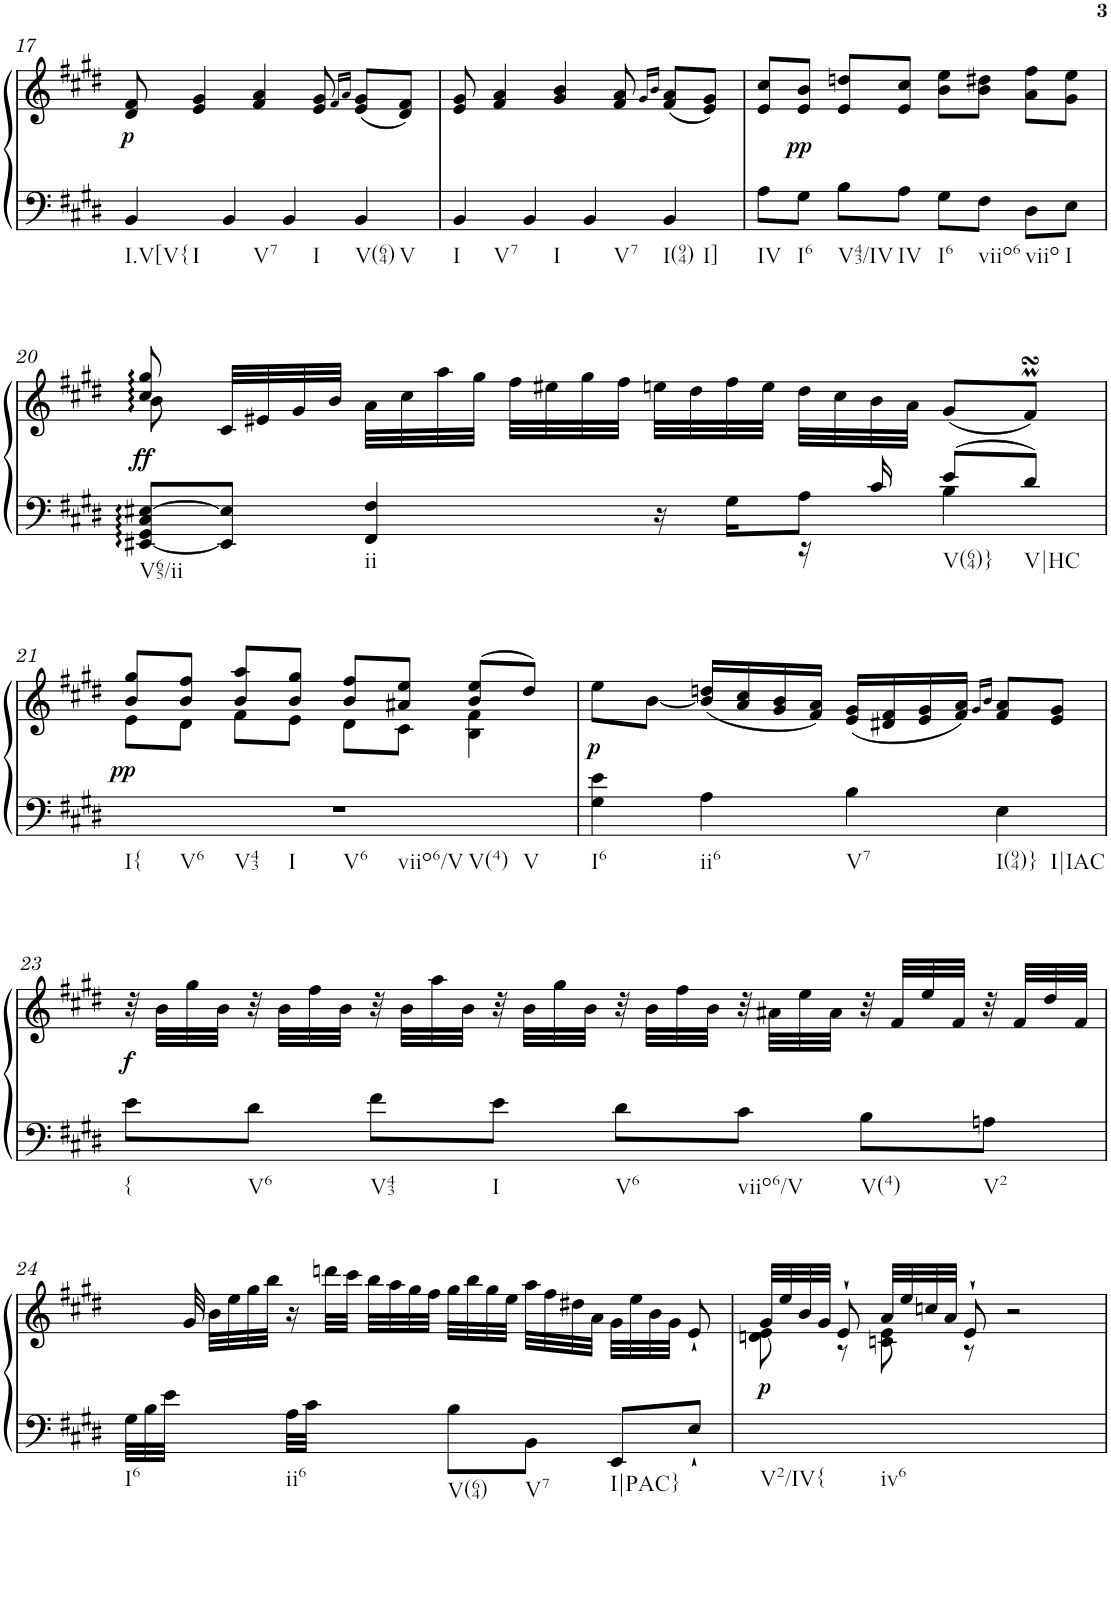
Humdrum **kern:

**kern	**kern	**dynam
*part1	*part1	*part1
*staff2	*staff1	*staff1/2
*I"Harpsichord	*	*
*I'Hch.	*	*
!!LO:PB:g=z
*clefF4	*clefG2	*
*k[f#c#g#d#]	*k[f#c#g#d#]	*
*E:	*E:	*
*M4/4	*M4/4	*
*met(c)	*met(c)	*
=17	=17	=17
!LO:TX:b:t=I.V[V{	!	!
!LO:TX:b:t=I	!	!
!	!	!LO:DY:b
4BB/	8d#/ 8f#/	p
.	4e/ 4g#/	.
!LO:TX:b:t=V7	!	!
4BB/	.	.
.	4f#/ 4a/	.
!LO:TX:b:t=I	!	!
4BB/	.	.
.	8e/ 8g#/	.
.	16qf#/LL	.
.	16qa/JJ	.
!LO:TX:b:t=V(64)	!	!
!LO:TX:b:t=V	!	!
4BB/	(<8e/ 8g#/L	.
.	8d#/ 8f#/J)	.
=18	=18	=18
!LO:TX:b:t=I	!	!
!LO:TX:b:t=V7	!	!
4BB/	8e/ 8g#/	.
.	4f#/ 4a/	.
!LO:TX:b:t=I	!	!
4BB/	.	.
.	4g#/ 4b/	.
!LO:TX:b:t=V7	!	!
4BB/	.	.
.	8f#/ 8a/	.
.	16qg#/LL	.
.	16qb/JJ	.
!LO:TX:b:t=I(94)	!	!
!LO:TX:b:t=I]	!	!
4BB/	(<8f#/ 8a/L	.
.	8e/ 8g#/J)	.
=19	=19	=19
!LO:TX:b:t=IV	!	!
8A\L	8e/ 8cc#/L	.
!LO:TX:b:t=I6	!	!
!	!	!LO:DY:b
8G#\J	8e/ 8b/J	pp
!LO:TX:b:t=V43/IV	!	!
8B\L	8e/ 8ddn/L	.
!LO:TX:b:t=IV	!	!
8A\J	8e/ 8cc#/J	.
!LO:TX:b:t=I6	!	!
8G#\L	8b\ 8ee\L	.
!LO:TX:b:t=viio6	!	!
8F#\J	8b\ 8dd#X\J	.
!LO:TX:b:t=viio	!	!
8D#\L	8a\ 8ff#\L	.
!LO:TX:b:t=I	!	!
8E\J	8g#\ 8ee\J	.
!!LO:LB:g=z
=20	=20	=20
*^	*^	*
!LO:TX:b:t=V65/ii	!	!	!	!
!	!	!	!	!LO:DY:b
[8EE#X/ 8GG#/ 8C#/ [8E#X/L	8ryy	8cc#/ 8gg#/	8b\	ff
*v	*v	*	*	*
8EE#/] 8E#/]J	32c#/LLL	2..ryy	.
.	32e#X/	.	.
.	32g#/	.	.
.	32b/JJJ	.	.
!LO:TX:b:t=ii	!	!	!
4FF#/ 4F#/	32a\LLL	.	.
.	32cc#\	.	.
.	32aa\	.	.
.	32gg#\JJJ	.	.
.	32ff#\LLL	.	.
.	32ee#X\	.	.
.	32gg#\	.	.
.	32ff#\JJJ	.	.
16r	32een\LLL	.	.
.	32dd#\	.	.
16G#\KL	32ff#\	.	.
.	32ee\JJJ	.	.
*^	*	*	*
8A\J	16r	32dd#\LLL	.	.
.	.	32cc#\	.	.
.	16c#/	32b\	.	.
.	.	32a\JJJ	.	.
!LO:TX:b:t=V(64)}	!	!	!	!
!LO:TX:b:t=V|HC	!	!	!	!
4B\	8e/L	(<8g#/L	.	.
.	8d#/J	8f#MsSSS/J)	.	.
!!LO:LB:g=z	!!
=21	=21	=21	=21	=21
!LO:TX:b:t=I{	!	!	!	!
!LO:TX:b:t=V6	!	!	!	!
!LO:TX:b:t=V43	!	!	!	!
!LO:TX:b:t=I	!	!	!	!
!LO:TX:b:t=V6	!	!	!	!
!LO:TX:b:t=viio6/V	!	!	!	!
!LO:TX:b:t=V(4)	!	!	!	!
!LO:TX:b:t=V	!	!	!	!
!	!	!	!	!LO:DY:b
*v	*v	*	*	*
1r	8b/ 8gg#/L	8e\L	pp
.	8b/ 8ff#/J	8d#\J	.
.	8b/ 8aa/L	8f#\L	.
.	8b/ 8gg#/J	8e\J	.
.	8b/ 8ff#/L	8d#\L	.
.	8a#X/ 8ee/J	8c#\J	.
.	(>8b/ 8ee/L	4B\ 4f#\	.
.	8dd#/J)	.	.
*	*v	*v	*
=22	=22	=22
!LO:TX:b:t=I6	!	!
!	!	!LO:DY:b
4G#\ 4e\	8ee\L	p
.	[<8b\J	.
!LO:TX:b:t=ii6	!	!
4A\	(<16b/] 16ddn/LL	.
.	16a/ 16cc#/	.
.	16g#/ 16b/	.
.	16f#/ 16a/JJ)	.
!LO:TX:b:t=V7	!	!
4B\	(<16e/ 16g#/LL	.
.	16d#X/ 16f#/	.
.	16e/ 16g#/	.
.	16f#/ 16a/JJ)	.
.	16qg#/LL	.
.	16qb/JJ	.
!LO:TX:b:t=I(94)}	!	!
!LO:TX:b:t=I|IAC	!	!
4E\	8f#/ 8a/L	.
.	8e/ 8g#/J	.
!!LO:LB:g=z
=23	=23	=23
!LO:TX:b:t={	!	!
!	!	!LO:DY:b
8e\L	32r	f
.	32b\LLL	.
.	32gg#\	.
.	32b\JJJ	.
!LO:TX:b:t=V6	!	!
8d#\J	32r	.
.	32b\LLL	.
.	32ff#\	.
.	32b\JJJ	.
!LO:TX:b:t=V43	!	!
8f#\L	32r	.
.	32b\LLL	.
.	32aa\	.
.	32b\JJJ	.
!LO:TX:b:t=I	!	!
8e\J	32r	.
.	32b\LLL	.
.	32gg#\	.
.	32b\JJJ	.
!LO:TX:b:t=V6	!	!
8d#\L	32r	.
.	32b\LLL	.
.	32ff#\	.
.	32b\JJJ	.
!LO:TX:b:t=viio6/V	!	!
8c#\J	32r	.
.	32a#X\LLL	.
.	32ee\	.
.	32a#\JJJ	.
!LO:TX:b:t=V(4)	!	!
8B\L	32r	.
.	32f#/LLL	.
.	32ee/	.
.	32f#/JJJ	.
!LO:TX:b:t=V2	!	!
8An\J	32r	.
.	32f#/LLL	.
.	32dd#/	.
.	32f#/JJJ	.
!!LO:LB:g=z
=24	=24	=24
*	*^	*
!LO:TX:b:t=I6	!	!	!
32G#\LLL	4ryy	16.ryy	.
32B\	.	.	.
32e\JJJ	.	.	.
32ryy	.	32g#/	.
.	.	32b\LLL	.
.	.	32ee\	.
.	.	32gg#\	.
.	.	32bb\JJJ	.
!LO:TX:b:t=ii6	!	!	!
32A\LLL	16r	2.ryy	.
32c#\JJJ	.	.	.
8.ryy	32dddn\LLL	.	.
.	32ccc#\JJJ	.	.
.	32bb\LLL	.	.
.	32aa\	.	.
.	32gg#\	.	.
.	32ff#\JJJ	.	.
!LO:TX:b:t=V(64)	!	!	!
8B\L	32gg#\LLL	.	.
.	32bb\	.	.
.	32gg#\	.	.
.	32ee\JJJ	.	.
!LO:TX:b:t=V7	!	!	!
8BB\J	32aa\LLL	.	.
.	32ff#\	.	.
.	32dd#X\	.	.
.	32a\JJJ	.	.
!LO:TX:b:t=I|PAC}	!	!	!
8EE/L	32g#\LLL	.	.
.	32ee\	.	.
.	32b\	.	.
.	32g#\JJJ	.	.
8E`/J	8e`/	.	.
=25	=25	=25	=25
!LO:TX:b:t=V2/IV{	!	!	!
!LO:TX:b:t=iv6	!	!	!
!	!	!	!LO:DY:b
1ryy	32g#/LLL	8dn\ 8e\	p
.	32ee/	.	.
.	32b/	.	.
.	32g#/JJJ	.	.
.	8e`/	8r	.
.	32a/LLL	8cn\ 8e\	.
.	32ee/	.	.
.	32ccn/	.	.
.	32a/JJJ	.	.
.	8e`/	8r	.
.	2r	2ryy	.
*	*v	*v	*
=	=	=
*-	*-	*-
